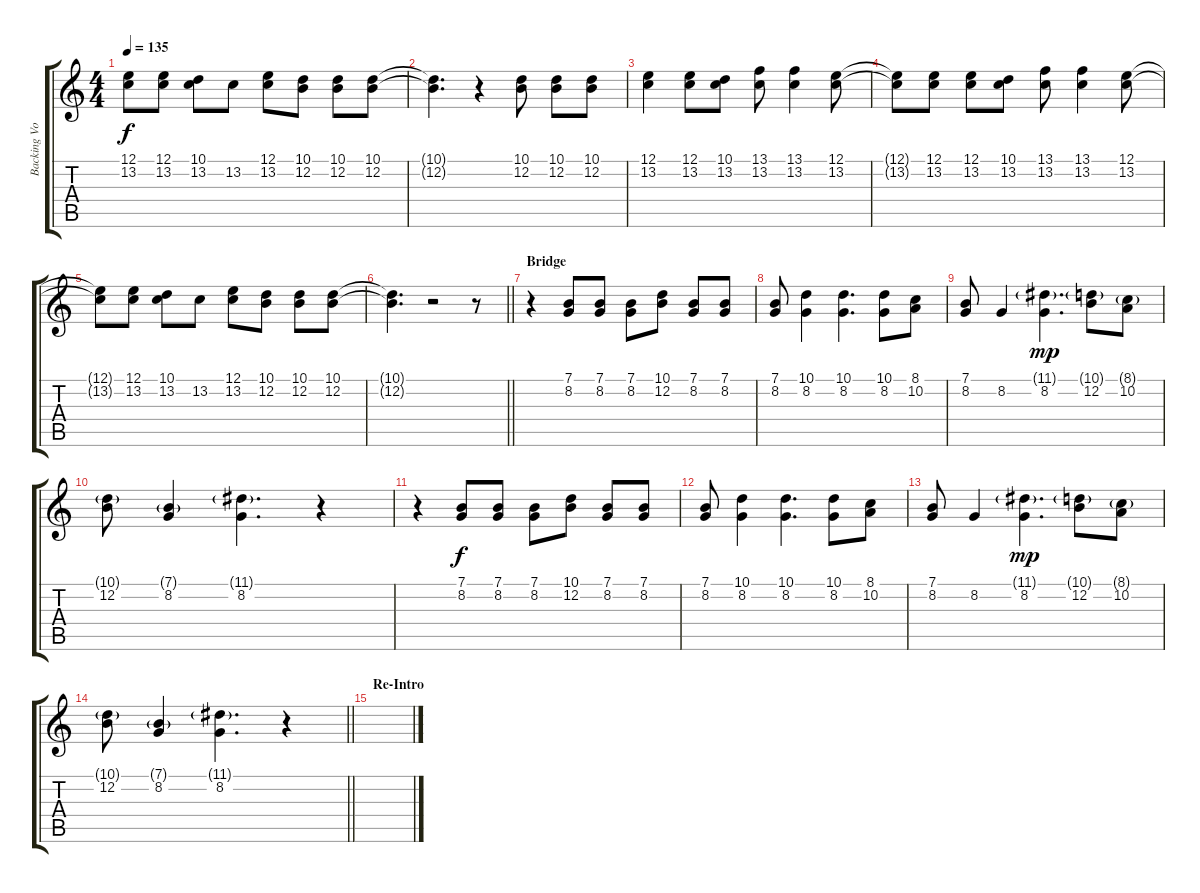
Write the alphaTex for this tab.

\track ("Backing Vocals" "Backing Vo") {instrument panflute}
\staff {score tabs}
\tuning (E4 B3 G3 D3 A2 E2) {hide}
\ts (4 4)
\tempo 135
\clef g2
\ks c
(12.1{t} 13.2{t}).8{dy f} (12.1 13.2).8 (10.1 13.2).8 13.2.8 (12.1 13.2).8 (10.1 12.2).8 (10.1 12.2).8 (10.1 12.2).8 |
(10.1{t} 12.2{t}).4{d} r.4 (10.1 12.2).8 (10.1 12.2).8 (10.1 12.2).8 |
(12.1 13.2).4 (12.1 13.2).8 (10.1 13.2).8 (13.1 13.2).8 (13.1 13.2).4 (12.1 13.2).8 |
(12.1{t} 13.2{t}).8 (12.1 13.2).8 (12.1 13.2).8 (10.1 13.2).8 (13.1 13.2).8 (13.1 13.2).4 (12.1 13.2).8 |
(12.1{t} 13.2{t}).8 (12.1 13.2).8 (10.1 13.2).8 13.2.8 (12.1 13.2).8 (10.1 12.2).8 (10.1 12.2).8 (10.1 12.2).8 |
\barLineRight lightlight
(10.1{t} 12.2{t}).4{d} r.2 r.8 |
\section ("" "Bridge")
r.4 (7.1 8.2).8 (7.1 8.2).8 (7.1 8.2).8 (10.1 12.2).8 (7.1 8.2).8 (7.1 8.2).8 |
(7.1 8.2).8 (10.1 8.2).4 (10.1 8.2).4{d} (10.1 8.2).8 (8.1 10.2).8 |
(7.1 8.2).8 8.2.4 (11.1{g} 8.2).4{d dy mp} (10.1{g} 12.2).8 (8.1{g} 10.2).8 |
(10.1{g} 12.2).8 (7.1{g} 8.2).4 (11.1{g} 8.2).4{d} r.4 |
r.4 (7.1 8.2).8{dy f} (7.1 8.2).8 (7.1 8.2).8 (10.1 12.2).8 (7.1 8.2).8 (7.1 8.2).8 |
(7.1 8.2).8 (10.1 8.2).4 (10.1 8.2).4{d} (10.1 8.2).8 (8.1 10.2).8 |
(7.1 8.2).8 8.2.4 (11.1{g} 8.2).4{d dy mp} (10.1{g} 12.2).8 (8.1{g} 10.2).8 |
\barLineRight lightlight
(10.1{g} 12.2).8 (7.1{g} 8.2).4 (11.1{g} 8.2).4{d} r.4 |
\section ("" "Re-Intro")
